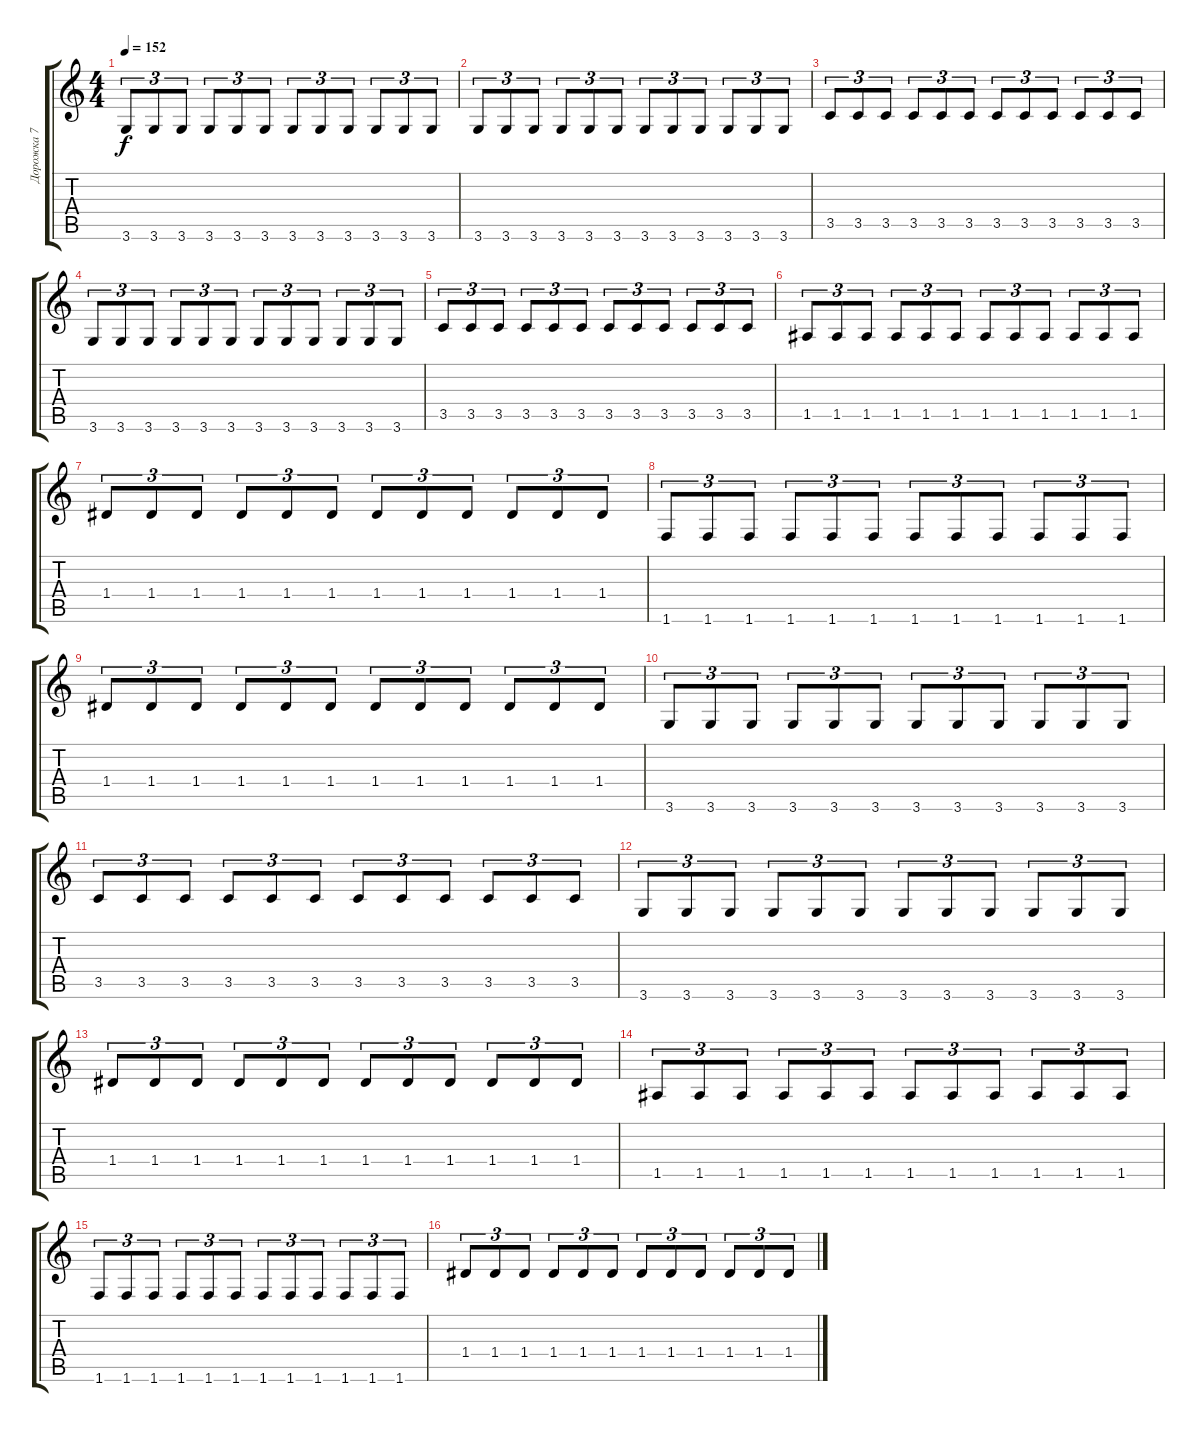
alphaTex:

\track ("Дорожка 7" "Дорожка 7") {instrument distortionguitar}
\staff {score tabs}
\tuning (E4 B3 G3 D3 A2 E2) {hide}
\ts (4 4)
\tempo 152
\clef g2
\ks c
3.6.8{tu (3 2) dy f} 3.6.8{tu (3 2)} 3.6.8{tu (3 2)} 3.6.8{tu (3 2)} 3.6.8{tu (3 2)} 3.6.8{tu (3 2)} 3.6.8{tu (3 2)} 3.6.8{tu (3 2)} 3.6.8{tu (3 2)} 3.6.8{tu (3 2)} 3.6.8{tu (3 2)} 3.6.8{tu (3 2)} |
3.6.8{tu (3 2)} 3.6.8{tu (3 2)} 3.6.8{tu (3 2)} 3.6.8{tu (3 2)} 3.6.8{tu (3 2)} 3.6.8{tu (3 2)} 3.6.8{tu (3 2)} 3.6.8{tu (3 2)} 3.6.8{tu (3 2)} 3.6.8{tu (3 2)} 3.6.8{tu (3 2)} 3.6.8{tu (3 2)} |
3.5.8{tu (3 2)} 3.5.8{tu (3 2)} 3.5.8{tu (3 2)} 3.5.8{tu (3 2)} 3.5.8{tu (3 2)} 3.5.8{tu (3 2)} 3.5.8{tu (3 2)} 3.5.8{tu (3 2)} 3.5.8{tu (3 2)} 3.5.8{tu (3 2)} 3.5.8{tu (3 2)} 3.5.8{tu (3 2)} |
3.6.8{tu (3 2)} 3.6.8{tu (3 2)} 3.6.8{tu (3 2)} 3.6.8{tu (3 2)} 3.6.8{tu (3 2)} 3.6.8{tu (3 2)} 3.6.8{tu (3 2)} 3.6.8{tu (3 2)} 3.6.8{tu (3 2)} 3.6.8{tu (3 2)} 3.6.8{tu (3 2)} 3.6.8{tu (3 2)} |
3.5.8{tu (3 2)} 3.5.8{tu (3 2)} 3.5.8{tu (3 2)} 3.5.8{tu (3 2)} 3.5.8{tu (3 2)} 3.5.8{tu (3 2)} 3.5.8{tu (3 2)} 3.5.8{tu (3 2)} 3.5.8{tu (3 2)} 3.5.8{tu (3 2)} 3.5.8{tu (3 2)} 3.5.8{tu (3 2)} |
1.5.8{tu (3 2)} 1.5.8{tu (3 2)} 1.5.8{tu (3 2)} 1.5.8{tu (3 2)} 1.5.8{tu (3 2)} 1.5.8{tu (3 2)} 1.5.8{tu (3 2)} 1.5.8{tu (3 2)} 1.5.8{tu (3 2)} 1.5.8{tu (3 2)} 1.5.8{tu (3 2)} 1.5.8{tu (3 2)} |
1.4.8{tu (3 2)} 1.4.8{tu (3 2)} 1.4.8{tu (3 2)} 1.4.8{tu (3 2)} 1.4.8{tu (3 2)} 1.4.8{tu (3 2)} 1.4.8{tu (3 2)} 1.4.8{tu (3 2)} 1.4.8{tu (3 2)} 1.4.8{tu (3 2)} 1.4.8{tu (3 2)} 1.4.8{tu (3 2)} |
1.6.8{tu (3 2)} 1.6.8{tu (3 2)} 1.6.8{tu (3 2)} 1.6.8{tu (3 2)} 1.6.8{tu (3 2)} 1.6.8{tu (3 2)} 1.6.8{tu (3 2)} 1.6.8{tu (3 2)} 1.6.8{tu (3 2)} 1.6.8{tu (3 2)} 1.6.8{tu (3 2)} 1.6.8{tu (3 2)} |
1.4.8{tu (3 2)} 1.4.8{tu (3 2)} 1.4.8{tu (3 2)} 1.4.8{tu (3 2)} 1.4.8{tu (3 2)} 1.4.8{tu (3 2)} 1.4.8{tu (3 2)} 1.4.8{tu (3 2)} 1.4.8{tu (3 2)} 1.4.8{tu (3 2)} 1.4.8{tu (3 2)} 1.4.8{tu (3 2)} |
3.6.8{tu (3 2)} 3.6.8{tu (3 2)} 3.6.8{tu (3 2)} 3.6.8{tu (3 2)} 3.6.8{tu (3 2)} 3.6.8{tu (3 2)} 3.6.8{tu (3 2)} 3.6.8{tu (3 2)} 3.6.8{tu (3 2)} 3.6.8{tu (3 2)} 3.6.8{tu (3 2)} 3.6.8{tu (3 2)} |
3.5.8{tu (3 2)} 3.5.8{tu (3 2)} 3.5.8{tu (3 2)} 3.5.8{tu (3 2)} 3.5.8{tu (3 2)} 3.5.8{tu (3 2)} 3.5.8{tu (3 2)} 3.5.8{tu (3 2)} 3.5.8{tu (3 2)} 3.5.8{tu (3 2)} 3.5.8{tu (3 2)} 3.5.8{tu (3 2)} |
3.6.8{tu (3 2)} 3.6.8{tu (3 2)} 3.6.8{tu (3 2)} 3.6.8{tu (3 2)} 3.6.8{tu (3 2)} 3.6.8{tu (3 2)} 3.6.8{tu (3 2)} 3.6.8{tu (3 2)} 3.6.8{tu (3 2)} 3.6.8{tu (3 2)} 3.6.8{tu (3 2)} 3.6.8{tu (3 2)} |
1.4.8{tu (3 2)} 1.4.8{tu (3 2)} 1.4.8{tu (3 2)} 1.4.8{tu (3 2)} 1.4.8{tu (3 2)} 1.4.8{tu (3 2)} 1.4.8{tu (3 2)} 1.4.8{tu (3 2)} 1.4.8{tu (3 2)} 1.4.8{tu (3 2)} 1.4.8{tu (3 2)} 1.4.8{tu (3 2)} |
1.5.8{tu (3 2)} 1.5.8{tu (3 2)} 1.5.8{tu (3 2)} 1.5.8{tu (3 2)} 1.5.8{tu (3 2)} 1.5.8{tu (3 2)} 1.5.8{tu (3 2)} 1.5.8{tu (3 2)} 1.5.8{tu (3 2)} 1.5.8{tu (3 2)} 1.5.8{tu (3 2)} 1.5.8{tu (3 2)} |
1.6.8{tu (3 2)} 1.6.8{tu (3 2)} 1.6.8{tu (3 2)} 1.6.8{tu (3 2)} 1.6.8{tu (3 2)} 1.6.8{tu (3 2)} 1.6.8{tu (3 2)} 1.6.8{tu (3 2)} 1.6.8{tu (3 2)} 1.6.8{tu (3 2)} 1.6.8{tu (3 2)} 1.6.8{tu (3 2)} |
1.4.8{tu (3 2)} 1.4.8{tu (3 2)} 1.4.8{tu (3 2)} 1.4.8{tu (3 2)} 1.4.8{tu (3 2)} 1.4.8{tu (3 2)} 1.4.8{tu (3 2)} 1.4.8{tu (3 2)} 1.4.8{tu (3 2)} 1.4.8{tu (3 2)} 1.4.8{tu (3 2)} 1.4.8{tu (3 2)}
